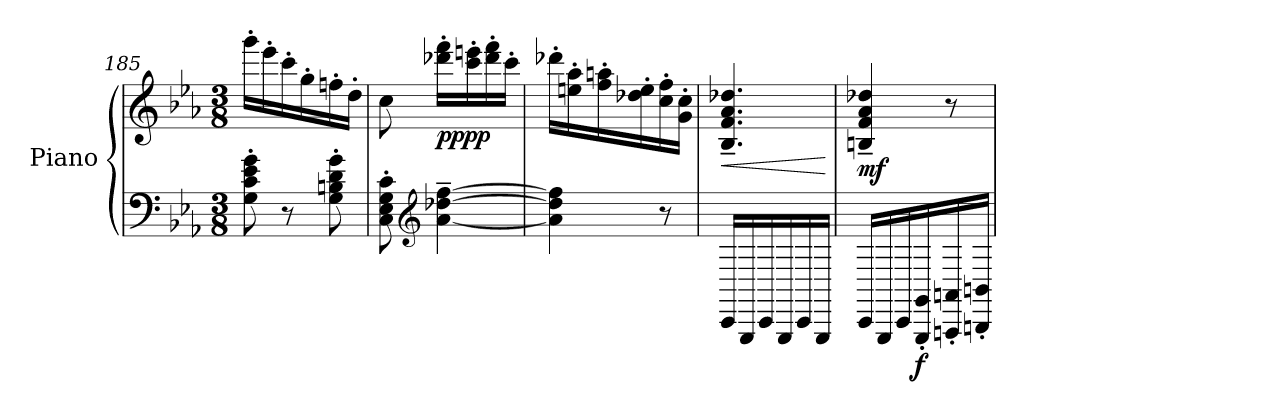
**kern	**kern	**dynam
*part1	*part1	*part1
*staff2	*staff1	*staff1/2
*I"Piano	*	*
*I'Pno.	*	*
!!LO:LB:g=z
*clefF4	*clefG2	*
*k[b-e-a-]	*k[b-e-a-]	*
*M3/8	*M3/8	*
=185	=185	=185
8G\' 8c\' 8e-\' 8g\'	16ggg'\LL	.
.	16eee-'\	.
8r	16ccc'\	.
.	16gg'\	.
8G\' 8Bn\' 8d\' 8g\'	16ffn'\	.
.	16dd'\JJ	.
=186	=186	=186
8C\' 8E-\' 8G\' 8c\'	8cc\	.
*clefG2	*	*
!	!	!LO:DY:b
!	!	!LO:DY:n=1:b
[4a-\~ [4dd-X\~ [4ff\~	16ddd-X\' 16fff\'LL	pp pp
.	16ccc\' 16eeen\'	.
.	16ddd-\' 16fff\'	.
.	16ccc'\JJ	.
=187	=187	=187
4a-\] 4dd-\] 4ff\]	16ddd-X'\LL	.
.	16een\' 16aa-\'	.
.	16ff\' 16aan\'	.
.	16dd-X\' 16ee\'	.
8r	16cc\' 16ff\'	.
.	16g\' 16cc\'JJ	.
=188	=188	=188
!	!	!LO:HP:b
!	!	!LO:DY:n=1:b=2
!	!	!LO:DY:n=2:b
16CC/LL	4.B-/~ 4.f/~ 4.a-/~ 4.dd-X/~	< mf mp
16GGG/	.	.
16CC/	.	.
16GGG/	.	.
16CC/	.	.
16GGG/JJ	.	.
.	.	[
=189	=189	=189
!	!	!LO:DY:b
16CC/LL	4Bn/~ 4f/~ 4a-/~ 4dd-X/~	mf
16GGG/	.	.
16CC/	.	.
!	!	!LO:DY:b=2
16GGG/' 16GG/'	.	f
16AAAn/' 16AAn/'	8r	.
16BBBn/' 16BBn/'JJ	.	.
=	=	=
*-	*-	*-
